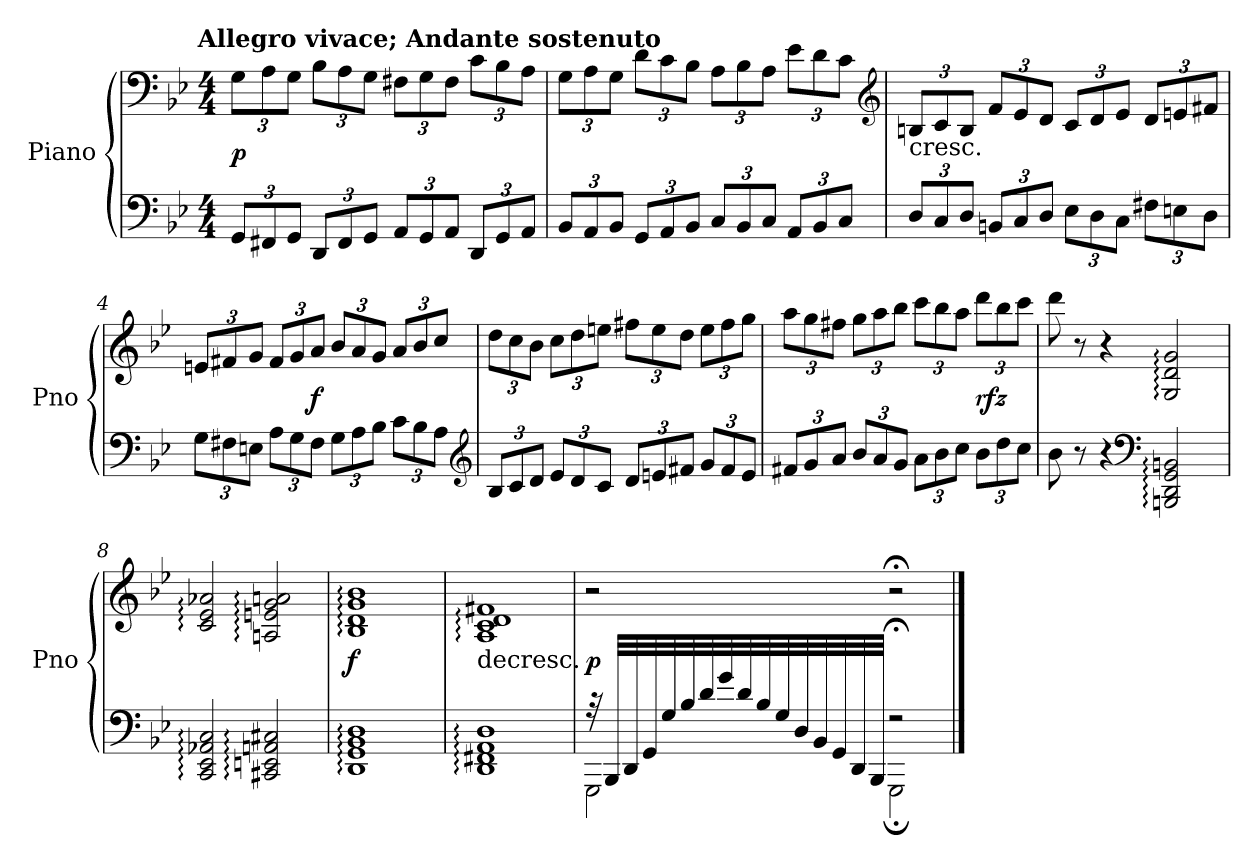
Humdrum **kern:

**kern	**kern	**dynam
*part1	*part1	*part1
*staff2	*staff1	*staff1/2
*I"Piano	*	*
*I'Pno	*	*
*clefF4	*clefF4	*
*k[b-e-]	*k[b-e-]	*
*g:	*g:	*
!!LO:TX:omd:t=Allegro vivace; Andante sostenuto
*M4/4	*M4/4	*
*MM144	*MM144	*
=1	=1	=1
12GG/L	12G\L	p
12FF#X/	12A\	.
12GG/J	12G\J	.
12DD/L	12B-\L	.
12FF#/	12A\	.
12GG/J	12G\J	.
12AA/L	12F#X\L	.
12GG/	12G\	.
12AA/J	12F#\J	.
12DD/L	12c\L	.
12GG/	12B-\	.
12AA/J	12A\J	.
=2	=2	=2
12BB-/L	12G\L	.
12AA/	12A\	.
12BB-/J	12G\J	.
12GG/L	12d\L	.
12AA/	12c\	.
12BB-/J	12B-\J	.
12C/L	12A\L	.
12BB-/	12B-\	.
12C/J	12A\J	.
12AA/L	12e-\L	.
12BB-/	12d\	.
12C/J	12c\J	.
*	*clefG2	*
=3	=3	=3
!	!LO:TX:c:t=cresc.	!
12D/L	12Bn/L	.
12C/	12c/	.
12D/J	12B/J	.
12BBn/L	12f/L	.
12C/	12e-/	.
12D/J	12d/J	.
12E-\L	12c/L	.
12D\	12d/	.
12C\J	12e-/J	.
12F#X\L	12d/L	.
12En\	12en/	.
12D\J	12f#X/J	.
=4	=4	=4
12G\L	12en/L	.
12F#X\	12f#X/	.
12En\J	12g/J	.
12A\L	12f#/L	.
12G\	12g/	.
12F#\J	12a/J	f
12G\L	12b-/L	.
12A\	12a/	.
12B-\J	12g/J	.
12c\L	12a/L	.
12B-\	12b-/	.
12A\J	12cc/J	.
*clefG2	*	*
=5	=5	=5
12B-/L	12dd\L	.
12c/	12cc\	.
12d/J	12b-\J	.
12e-/L	12cc\L	.
12d/	12dd\	.
12c/J	12een\J	.
12d/L	12ff#X\L	.
12en/	12ee\	.
12f#X/J	12dd\J	.
12g/L	12ee\L	.
12f#/	12ff#\	.
12e/J	12gg\J	.
=6	=6	=6
12f#X/L	12aa\L	.
12g/	12gg\	.
12a/J	12ff#X\J	.
12b-/L	12gg\L	.
12a/	12aa\	.
12g/J	12bb-\J	.
12a\L	12ccc\L	.
12b-\	12bb-\	.
12cc\J	12aa\J	.
12b-\L	12ddd\L	rfz
12dd\	12bb-\	.
12cc\J	12ccc\J	.
=7	=7	=7
8b-\	8ddd\	.
8r	8r	.
4r	4r	.
*clefF4	*	*
*	*MM84	*
2BBBn:/ 2DD:/ 2GG:/ 2BBn:/	2G:/ 2d:/ 2g:/	.
=8	=8	=8
2CC:/ 2EE-:/ 2AA-X:/ 2C:/	2c:/ 2e-:/ 2a-X:/	.
2CC#X:/ 2EEn:/ 2AAn:/ 2C#X:/	2An:/ 2en:/ 2g:/ 2an:/	.
=9	=9	=9
1DD: 1GG: 1BB-: 1D:	1B-: 1d: 1g: 1b-:	f
=10	=10	=10
!	!LO:TX:c:t=decresc.	!
1DD: 1FF#X: 1AA: 1D:	1A: 1c: 1d: 1f#X:	.
=11	=11	=11
*^	*	*
32r	2GGG\	2r	p
32BBB-/LLL	.	.	.
32DD/	.	.	.
32GG/	.	.	.
32G/	.	.	.
32B-/	.	.	.
32d/	.	.	.
32g/	.	.	.
32d/	.	.	.
32B-/	.	.	.
32G/	.	.	.
32D/	.	.	.
32BB-/	.	.	.
32GG/	.	.	.
32DD/	.	.	.
32BBB-/JJJ	.	.	.
2r;<	2GGG;<\	2r;<	.
*v	*v	*	*
==	==	==
*-	*-	*-
